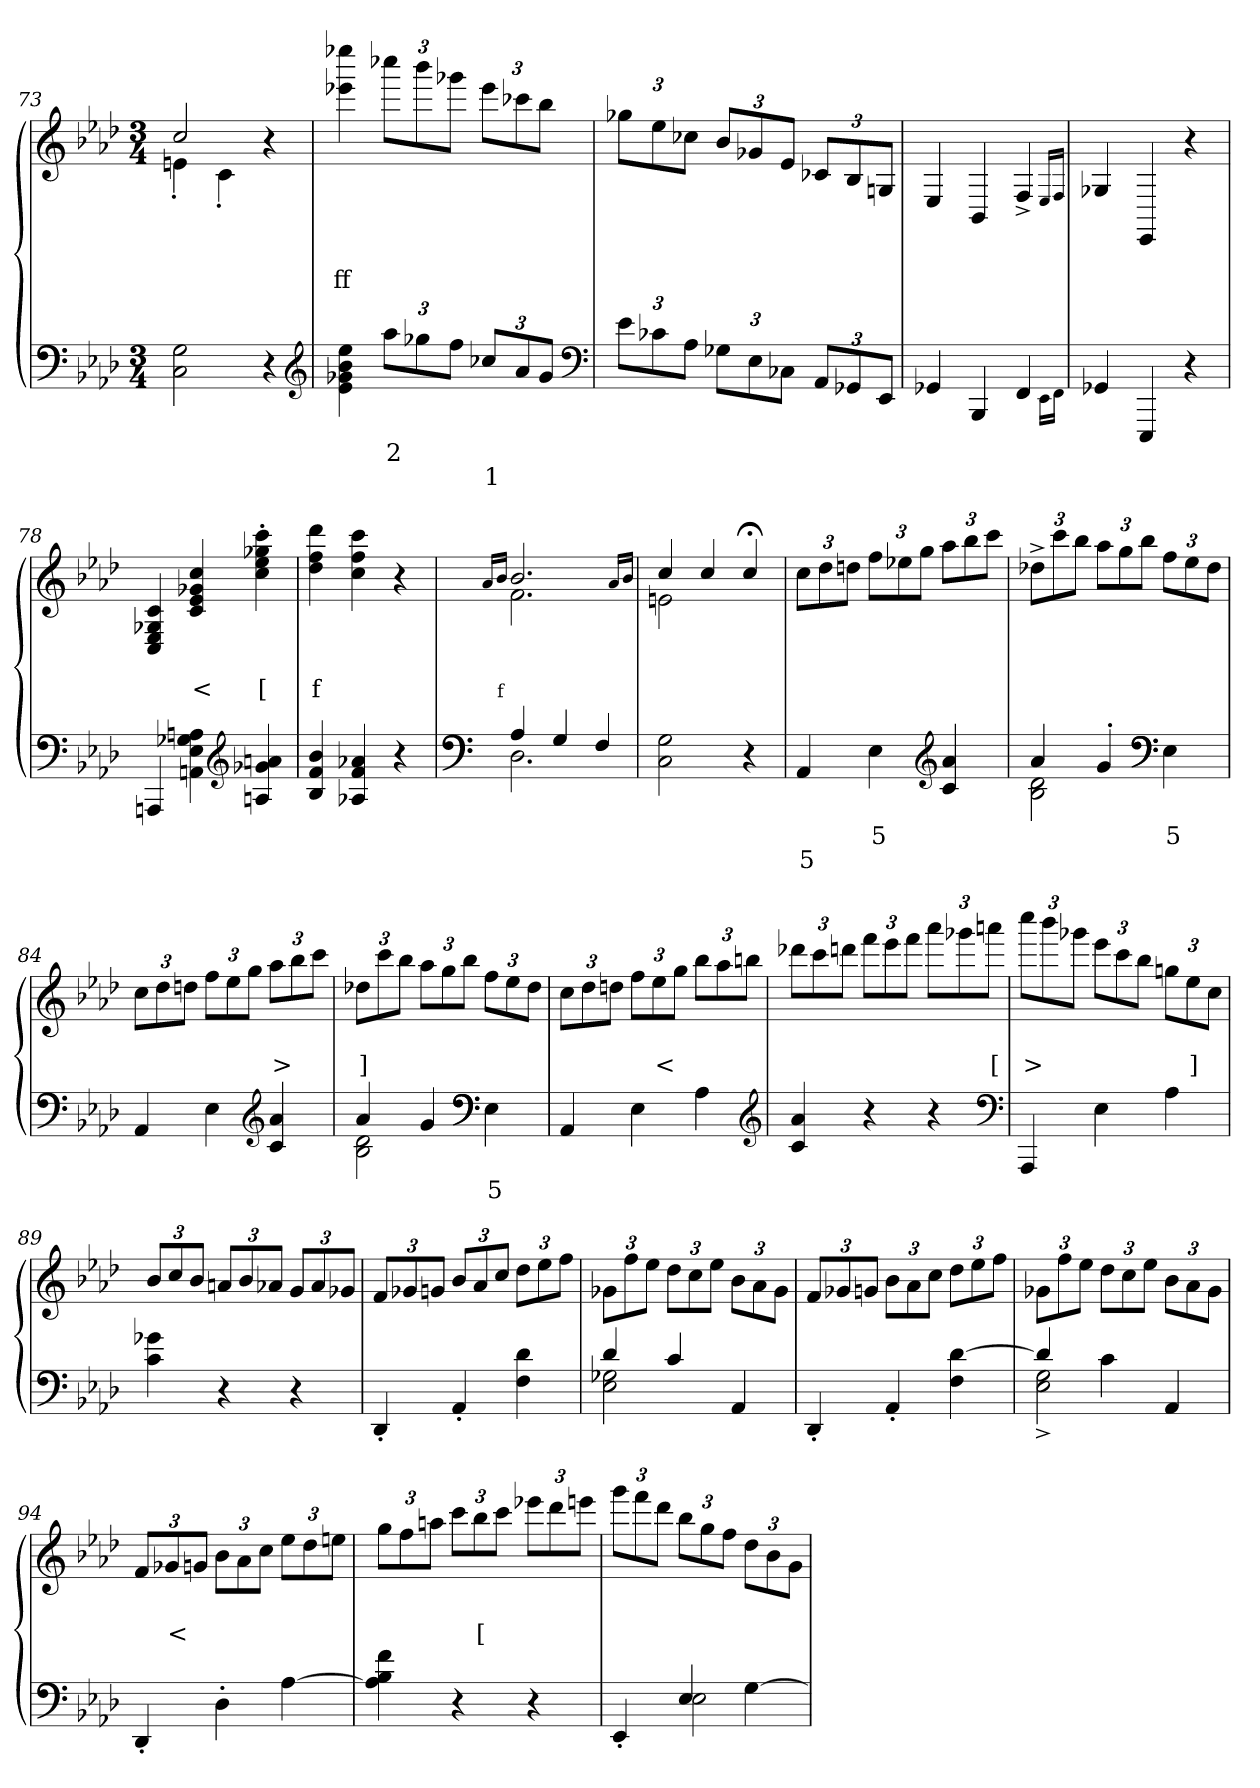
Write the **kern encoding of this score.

**kern	**text	**text	**kern	**text	**text
*part2	*part2	*part2	*part1	*part1	*part1
*staff2	*staff2	*staff2	*staff1	*staff1	*staff1
*clefF4	*	*	*clefG2	*	*
*k[b-e-a-d-]	*	*	*k[b-e-a-d-]	*	*
*M3/4	*	*	*M3/4	*	*
=73	=73	=73	=73	=73	=73
*	*	*	*^	*	*
2G 2C	.	.	2cc	4en'>	.	.
.	.	.	.	4c'>	.	.
4r	.	.	4r	4ryy	.	.
*	*	*	*v	*v	*	*
*clefG2	*	*	*	*	*
=74	=74	=74	=74	=74	=74
4ee-\ 4b- 4g-X 4e-	.	.	4eeee-X 4eee-X	.	ff
12aa-L	2	.	12cccc-XL	.	.
12gg-	.	.	12bbb-	.	.
12ffJ	.	.	12ggg-XJ	.	.
12cc-XL	.	1	12eee-L	.	.
12a-	.	.	12ccc-	.	.
12g-J	.	.	12bb-J	.	.
*clefF4	*	*	*	*	*
=75	=75	=75	=75	=75	=75
12e-L	.	.	12gg-XL	.	.
12c-X	.	.	12ee-	.	.
12A-J	.	.	12cc-XJ	.	.
12G-XL	.	.	12b-L	.	.
12E-	.	.	12g-	.	.
12C-J	.	.	12e-J	.	.
12AA-L	.	.	12c-L	.	.
12GG-	.	.	12B-	.	.
12EE-J	.	.	12GnJ	.	.
=76	=76	=76	=76	=76	=76
4GG-X	.	.	4E-	.	.
4BBB-	.	.	4BB-	.	.
4FF	.	.	4F^>	.	.
16qqEE-\LL	.	.	16qqE-/LL	.	.
16qqFF\JJ	.	.	16qqF/JJ	.	.
=77	=77	=77	=77	=77	=77
4GG-X	.	.	4G-X	.	.
4EEE-	.	.	4EE-	.	.
4r	.	.	4r	.	.
=78	=78	=78	=78	=78	=78
4AAAn	.	.	4c 4G-X 4E- 4C	.	.
4An 4G-X 4E- 4AAn	.	.	4cc 4g- 4e- 4c	.	<
*clefG2	*	*	*	*	*
4an 4g- 4An	.	.	4ccc'> 4gg-'> 4ee-'> 4cc'>	.	[
=79	=79	=79	=79	=79	=79
4b- 4f 4B-	.	.	4ddd- 4ff 4dd-	.	f
4a-X 4f 4A-X	.	.	4ccc 4ff 4cc	.	.
4r	.	.	4r	.	.
=80	=80	=80	=80	=80	=80
*clefF4	*	*	*	*	*
.	.	.	16qqa-/LL	.	.
.	.	.	16qqb-/JJ	.	f
*^	*	*	*^	*	*
4A-	2.D-	.	.	2.b-	2.f	.	.
4G	.	.	.	.	.	.	.
4F	.	.	.	.	.	.	.
*v	*v	*	*	*	*	*	*
.	.	.	16qqa-/LL	.	.	.
.	.	.	16qqb-/JJ	.	.	.
=81	=81	=81	=81	=81	=81	=81
2G 2C	.	.	4cc	2en	.	.
.	.	.	4cc	.	.	.
4r	.	.	4cc;</	4ryy	.	.
*	*	*	*v	*v	*	*
=82	=82	=82	=82	=82	=82
4AA-	.	5	12ccL	.	.
.	.	.	12dd-	.	.
.	.	.	12ddnJ	.	.
4E-	5	.	12ffL	.	.
.	.	.	12ee-X	.	.
.	.	.	12ggJ	.	.
*clefG2	*	*	*	*	*
4a- 4c	.	.	12aa-L	.	.
.	.	.	12bb-	.	.
.	.	.	12cccJ	.	.
=83	=83	=83	=83	=83	=83
*^	*	*	*	*	*
4a-	2d- 2B-	.	.	12dd-X^>L	.	.
.	.	.	.	12ccc	.	.
.	.	.	.	12bb-J	.	.
4g'>	.	.	.	12aa-L	.	.
.	.	.	.	12gg	.	.
.	.	.	.	12bb-J	.	.
*clefF4	*	*	*	*	*	*
4ryy	4E-	5	.	12ffL	.	.
.	.	.	.	12ee-	.	.
.	.	.	.	12dd-J	.	.
*v	*v	*	*	*	*	*
=84	=84	=84	=84	=84	=84
4AA-	.	.	12ccL	.	.
.	.	.	12dd-	.	.
.	.	.	12ddnJ	.	.
4E-	.	.	12ffL	.	.
.	.	.	12ee-	.	.
.	.	.	12ggJ	.	.
*clefG2	*	*	*	*	*
4a- 4c	.	.	12aa-L	.	>
.	.	.	12bb-	.	.
.	.	.	12cccJ	.	.
=85	=85	=85	=85	=85	=85
*^	*	*	*	*	*
4a-	2d- 2B-	.	.	12dd-XL	.	]
.	.	.	.	12ccc	.	.
.	.	.	.	12bb-J	.	.
4g	.	.	.	12aa-L	.	.
.	.	.	.	12gg	.	.
.	.	.	.	12bb-J	.	.
*clefF4	*	*	*	*	*	*
4ryy	4E-	5	.	12ffL	.	.
.	.	.	.	12ee-	.	.
.	.	.	.	12dd-J	.	.
*v	*v	*	*	*	*	*
=86	=86	=86	=86	=86	=86
4AA-	.	.	12ccL	.	.
.	.	.	12dd-	.	.
.	.	.	12ddnJ	.	.
4E-	.	.	12ffL	.	.
.	.	.	12ee-	.	<
.	.	.	12ggJ	.	.
4A-	.	.	12bb-L	.	.
.	.	.	12aa-	.	.
.	.	.	12bbnJ	.	.
*clefG2	*	*	*	*	*
=87	=87	=87	=87	=87	=87
4a- 4c	.	.	12ddd-XL	.	.
.	.	.	12ccc	.	.
.	.	.	12dddnJ	.	.
4r	.	.	12fffL	.	.
.	.	.	12eee-	.	.
.	.	.	12fffJ	.	.
4r	.	.	12aaa-L	.	.
.	.	.	12ggg-X	.	.
.	.	.	12aaanJ	.	[
*clefF4	*	*	*	*	*
=88	=88	=88	=88	=88	=88
4AAA-	.	.	12ccccL	.	>
.	.	.	12bbb-	.	.
.	.	.	12ggg-XJ	.	.
4E-	.	.	12eee-L	.	.
.	.	.	12ccc	.	.
.	.	.	12bb-J	.	.
4A-	.	.	12ggnL	.	.
.	.	.	12ee-	.	]
.	.	.	12ccJ	.	.
=89	=89	=89	=89	=89	=89
4g-X 4c	.	.	12b-/L	.	.
.	.	.	12cc	.	.
.	.	.	12b-J	.	.
4r	.	.	12anL	.	.
.	.	.	12b-	.	.
.	.	.	12a-XJ	.	.
4r	.	.	12gL	.	.
.	.	.	12a-	.	.
.	.	.	12g-XJ	.	.
=90	=90	=90	=90	=90	=90
4DD-'>	.	.	12fL	.	.
.	.	.	12g-X	.	.
.	.	.	12gnJ	.	.
4AA-'>	.	.	12b-/L	.	.
.	.	.	12a-	.	.
.	.	.	12ccJ	.	.
4d- 4F	.	.	12dd-L	.	.
.	.	.	12ee-	.	.
.	.	.	12ffJ	.	.
=91	=91	=91	=91	=91	=91
*^	*	*	*	*	*
4d-	2G-X 2E-	.	.	12g-XL	.	.
.	.	.	.	12ff	.	.
.	.	.	.	12ee-J	.	.
4c	.	.	.	12dd-L	.	.
.	.	.	.	12cc	.	.
.	.	.	.	12ee-J	.	.
4AA-	4ryy	.	.	12b-\L	.	.
.	.	.	.	12a-	.	.
.	.	.	.	12g-J	.	.
*v	*v	*	*	*	*	*
=92	=92	=92	=92	=92	=92
4DD-'>	.	.	12fL	.	.
.	.	.	12g-X	.	.
.	.	.	12gnJ	.	.
4AA-'>	.	.	12b-L	.	.
.	.	.	12a-	.	.
.	.	.	12ccJ	.	.
[4d- 4F	.	.	12dd-L	.	.
.	.	.	12ee-	.	.
.	.	.	12ffJ	.	.
=93	=93	=93	=93	=93	=93
*^	*	*	*	*	*
4d-]	2G^> 2E-^>	.	.	12g-XL	.	.
.	.	.	.	12ff	.	.
.	.	.	.	12ee-J	.	.
4c\	.	.	.	12dd-L	.	.
.	.	.	.	12cc	.	.
.	.	.	.	12ee-J	.	.
4AA-	4ryy	.	.	12b-\L	.	.
.	.	.	.	12a-	.	.
.	.	.	.	12g-J	.	.
*v	*v	*	*	*	*	*
=94	=94	=94	=94	=94	=94
4DD-'>	.	.	12fL	.	.
.	.	.	12g-X	.	<
.	.	.	12gnJ	.	.
4D-'>	.	.	12b-L	.	.
.	.	.	12a-	.	.
.	.	.	12ccJ	.	.
[4A-	.	.	12ee-L	.	.
.	.	.	12dd-	.	.
.	.	.	12eenJ	.	.
=95	=95	=95	=95	=95	=95
4f 4B- 4A-]	.	.	12ggL	.	.
.	.	.	12ff	.	.
.	.	.	12aanJ	.	.
4r	.	.	12cccL	.	.
.	.	.	12bb-	.	[
.	.	.	12cccJ	.	.
4r	.	.	12eee-XL	.	.
.	.	.	12ddd-	.	.
.	.	.	12eeenJ	.	.
=96	=96	=96	=96	=96	=96
*^	*	*	*	*	*
4EE-'>	4ryy	.	.	12gggL	.	.
.	.	.	.	12fff	.	.
.	.	.	.	12ddd-J	.	.
4E-	2E-	.	.	12bb-L	.	.
.	.	.	.	12gg	.	.
.	.	.	.	12ffJ	.	.
[4G\	.	.	.	12dd-L	.	.
.	.	.	.	12b-	.	.
.	.	.	.	12gJ	.	.
*v	*v	*	*	*	*	*
=	=	=	=	=	=
*-	*-	*-	*-	*-	*-
